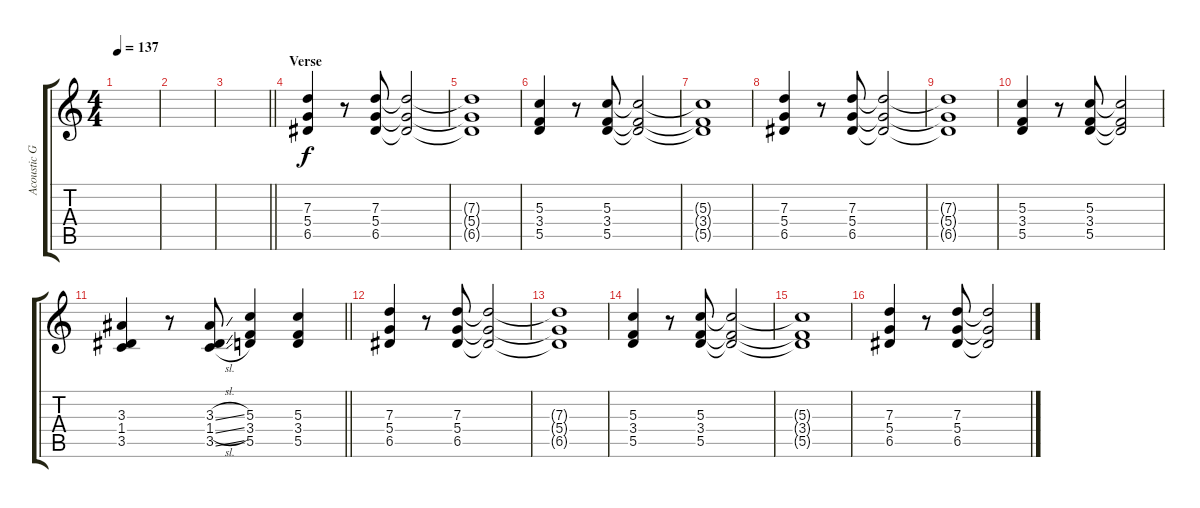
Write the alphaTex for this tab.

\track ("Acoustic Guitar" "Acoustic G") {instrument acousticguitarsteel}
\staff {score tabs}
\tuning (E4 B3 G3 D3 A2 E2) {hide}
\ts (4 4)
\section ("" "")
\tempo 137
\clef g2
\ks c
|
|
\barLineRight lightlight
|
\section ("" "Verse")
(7.3 5.4 6.5).4 r.8 (7.3 5.4 6.5).8 (7.3{t} 5.4{t} 6.5{t}).2 |
(7.3{t} 5.4{t} 6.5{t}).1 |
(5.3 3.4 5.5).4 r.8 (5.3 3.4 5.5).8 (5.3{t} 3.4{t} 5.5{t}).2 |
(5.3{t} 3.4{t} 5.5{t}).1 |
(7.3 5.4 6.5).4 r.8 (7.3 5.4 6.5).8 (7.3{t} 5.4{t} 6.5{t}).2 |
(7.3{t} 5.4{t} 6.5{t}).1 |
(5.3 3.4 5.5).4 r.8 (5.3 3.4 5.5).8 (5.3{t} 3.4{t} 5.5{t}).2 |
\barLineRight lightlight
(3.3 1.4 3.5).4 r.8 (3.3{sl} 1.4{sl} 3.5{sl}).8 (5.3 3.4 5.5).4 (5.3 3.4 5.5).4 |
\section ("" "")
(7.3 5.4 6.5).4 r.8 (7.3 5.4 6.5).8 (7.3{t} 5.4{t} 6.5{t}).2 |
(7.3{t} 5.4{t} 6.5{t}).1 |
(5.3 3.4 5.5).4 r.8 (5.3 3.4 5.5).8 (5.3{t} 3.4{t} 5.5{t}).2 |
(5.3{t} 3.4{t} 5.5{t}).1 |
(7.3 5.4 6.5).4 r.8 (7.3 5.4 6.5).8 (7.3{t} 5.4{t} 6.5{t}).2
